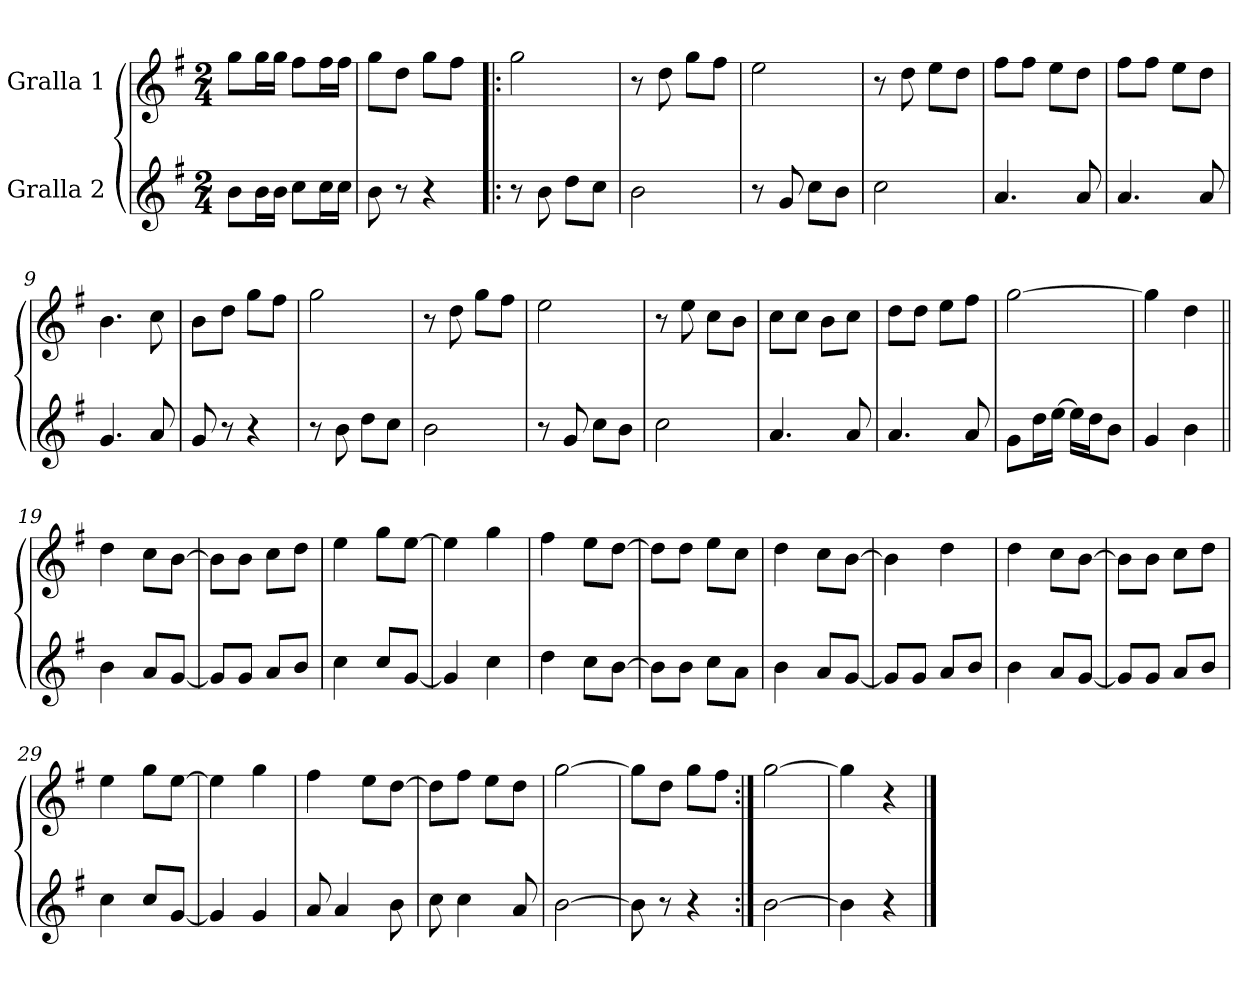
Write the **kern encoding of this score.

**kern	**kern
*part2	*part1
*staff2	*staff1
*I"Gralla 2	*I"Gralla 1
*clefG2	*clefG2
*k[f#]	*k[f#]
*G:	*G:
*M2/4	*M2/4
*MM120	*MM120
=1	=1
8b\L	8gg\L
16b\L	16gg\L
16b\JJ	16gg\JJ
8cc\L	8ff#\L
16cc\L	16ff#\L
16cc\JJ	16ff#\JJ
=2	=2
8b\	8gg\L
8r	8dd\J
4r	8gg\L
.	8ff#\J
=3!|:	=3!|:
8r	2gg\
8b\	.
8dd\L	.
8cc\J	.
=4	=4
2b\	8r
.	8dd\
.	8gg\L
.	8ff#\J
=5	=5
8r	2ee\
8g/	.
8cc\L	.
8b\J	.
=6	=6
2cc\	8r
.	8dd\
.	8ee\L
.	8dd\J
=7	=7
4.a/	8ff#\L
.	8ff#\J
.	8ee\L
8a/	8dd\J
=8	=8
4.a/	8ff#\L
.	8ff#\J
.	8ee\L
8a/	8dd\J
=9	=9
4.g/	4.b\
8a/	8cc\
!!LO:LB:g=z
=10	=10
8g/	8b\L
8r	8dd\J
4r	8gg\L
.	8ff#\J
=11	=11
8r	2gg\
8b\	.
8dd\L	.
8cc\J	.
=12	=12
2b\	8r
.	8dd\
.	8gg\L
.	8ff#\J
=13	=13
8r	2ee\
8g/	.
8cc\L	.
8b\J	.
=14	=14
2cc\	8r
.	8ee\
.	8cc\L
.	8b\J
=15	=15
4.a/	8cc\L
.	8cc\J
.	8b\L
8a/	8cc\J
=16	=16
4.a/	8dd\L
.	8dd\J
.	8ee\L
8a/	8ff#\J
=17	=17
8g\L	[2gg\
16dd\L	.
[16ee\JJ	.
16ee\LL]	.
16dd\J	.
8b\J	.
=18	=18
4g/	4gg\]
4b\	4dd\
!!LO:LB:g=z
=19||	=19||
4b\	4dd\
8a/L	8cc\L
[8g/J	[8b\J
=20	=20
8g/L]	8b\L]
8g/J	8b\J
8a/L	8cc\L
8b/J	8dd\J
=21	=21
4cc\	4ee\
8cc/L	8gg\L
[8g/J	[8ee\J
=22	=22
4g/]	4ee\]
4cc\	4gg\
=23	=23
4dd\	4ff#\
8cc\L	8ee\L
[8b\J	[8dd\J
=24	=24
8b\L]	8dd\L]
8b\J	8dd\J
8cc\L	8ee\L
8a\J	8cc\J
=25	=25
4b\	4dd\
8a/L	8cc\L
[8g/J	[8b\J
=26	=26
8g/L]	4b\]
8g/J	.
8a/L	4dd\
8b/J	.
=27	=27
4b\	4dd\
8a/L	8cc\L
[8g/J	[8b\J
!!LO:LB:g=z
=28	=28
8g/L]	8b\L]
8g/J	8b\J
8a/L	8cc\L
8b/J	8dd\J
=29	=29
4cc\	4ee\
8cc/L	8gg\L
[8g/J	[8ee\J
=30	=30
4g/]	4ee\]
4g/	4gg\
=31	=31
8a/	4ff#\
4a/	.
.	8ee\L
8b\	[8dd\J
=32	=32
8cc\	8dd\L]
4cc\	8ff#\J
.	8ee\L
8a/	8dd\J
=33	=33
[2b\	[2gg\
=34	=34
8b\]	8gg\L]
8r	8dd\J
4r	8gg\L
.	8ff#\J
=35:|!	=35:|!
[2b\	[2gg\
=36	=36
4b\]	4gg\]
4r	4r
==	==
*-	*-
